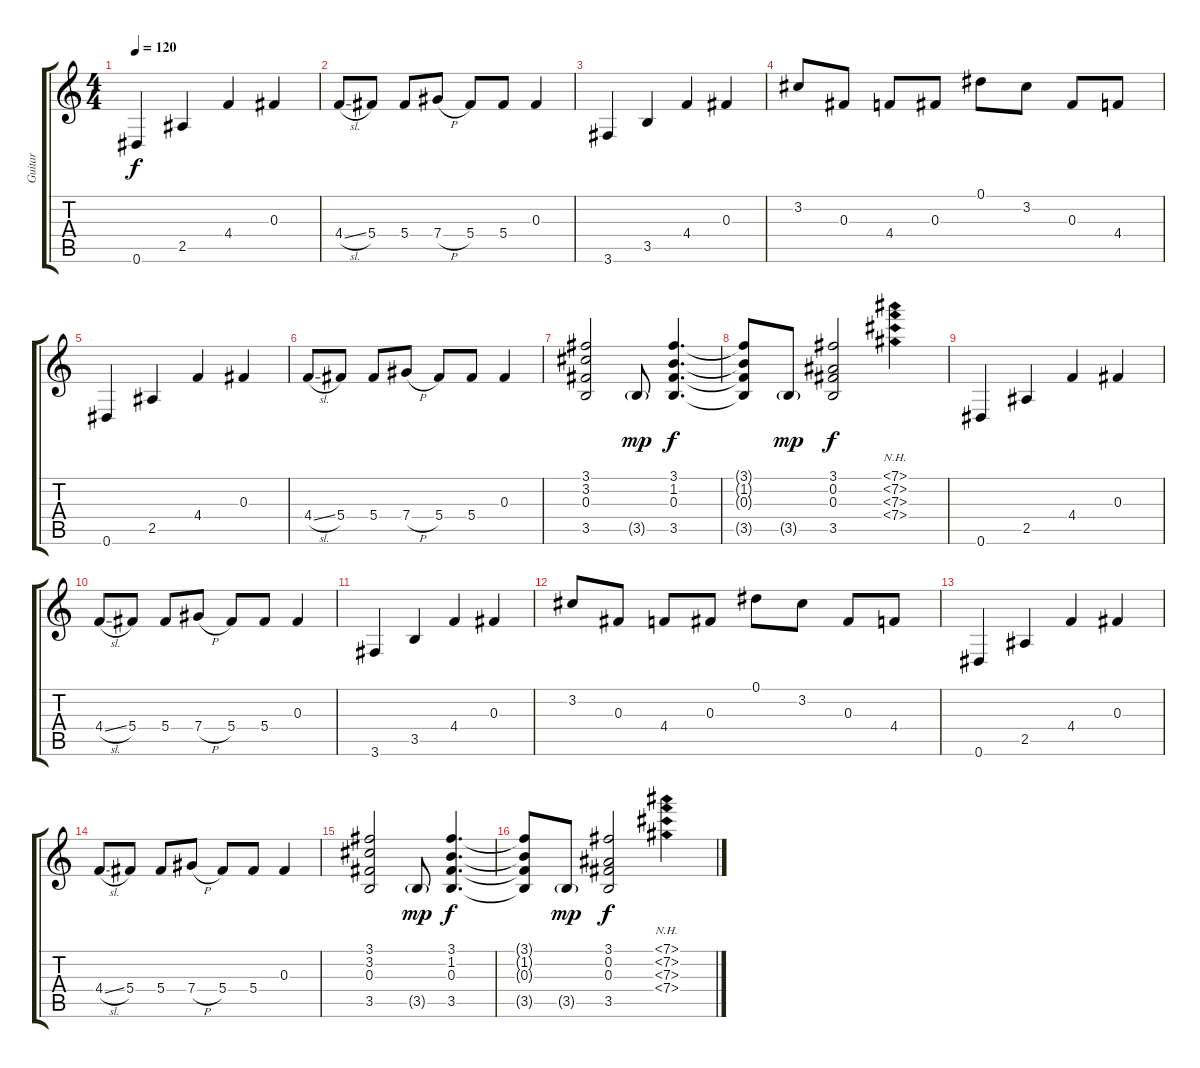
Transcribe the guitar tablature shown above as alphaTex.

\track ("Guitar" "Guitar") {instrument acousticguitarsteel}
\staff {score tabs}
\tuning (Eb4 Bb3 Gb3 Db3 Ab2 Eb2) {hide}
\ts (4 4)
\tempo 120
\clef g2
\ks c
0.6.4{dy f} 2.5.4 4.4.4 0.3.4 |
4.4{sl}.8 5.4.8 5.4.8 7.4{h}.8 5.4.8 5.4.8 0.3.4 |
3.6.4 3.5.4 4.4.4 0.3.4 |
3.2.8 0.3.8 4.4.8 0.3.8 0.1.8 3.2.8 0.3.8 4.4.8 |
0.6.4 2.5.4 4.4.4 0.3.4 |
4.4{sl}.8 5.4.8 5.4.8 7.4{h}.8 5.4.8 5.4.8 0.3.4 |
(3.1 3.2 0.3 3.5).2 3.5{g}.8{dy mp} (3.1 1.2 0.3 3.5).4{d dy f} |
(3.1{t} 1.2{t} 0.3{t} 3.5{t}).8 3.5{g}.8{dy mp} (3.1 0.2 0.3 3.5).2{dy f} (7.1{nh} 7.2{nh} 7.3{nh} 7.4{nh}).4 |
0.6.4 2.5.4 4.4.4 0.3.4 |
4.4{sl}.8 5.4.8 5.4.8 7.4{h}.8 5.4.8 5.4.8 0.3.4 |
3.6.4 3.5.4 4.4.4 0.3.4 |
3.2.8 0.3.8 4.4.8 0.3.8 0.1.8 3.2.8 0.3.8 4.4.8 |
0.6.4 2.5.4 4.4.4 0.3.4 |
4.4{sl}.8 5.4.8 5.4.8 7.4{h}.8 5.4.8 5.4.8 0.3.4 |
(3.1 3.2 0.3 3.5).2 3.5{g}.8{dy mp} (3.1 1.2 0.3 3.5).4{d dy f} |
(3.1{t} 1.2{t} 0.3{t} 3.5{t}).8 3.5{g}.8{dy mp} (3.1 0.2 0.3 3.5).2{dy f} (7.1{nh} 7.2{nh} 7.3{nh} 7.4{nh}).4
